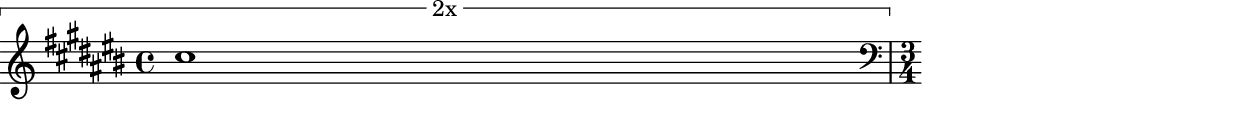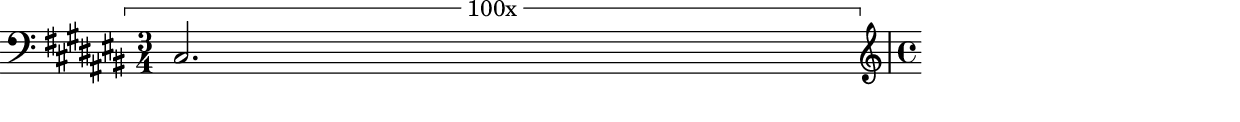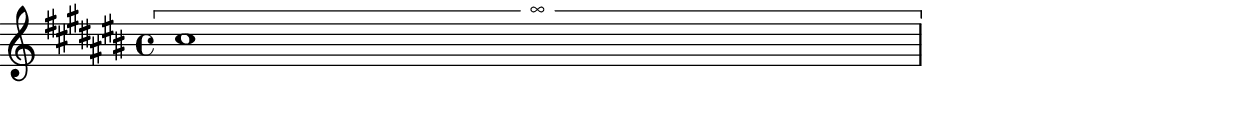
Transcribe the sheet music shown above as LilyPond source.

%% Generated by lilypond-book
%% Options: [exampleindent=10.16\mm,indent=0\mm,line-width=160\mm,paper-height=845.047\pt,paper-width=597.508\pt,papersize='(cons (* 597.508 pt) (* 845.047 pt))]
\include "lilypond-book-preamble.ly"


% ****************************************************************
% Start cut-&-pastable-section
% ****************************************************************

#(ly:set-option 'eps-box-padding 3.000000)



\paper {
  #(set-paper-size '(cons (* 597.508 pt) (* 845.047 pt)))
  indent = 0\mm
  line-width = 160\mm
  % offset the left padding, also add 1mm as lilypond creates cropped
  % images with a little space on the right
  line-width = #(- line-width (* mm  3.000000) (* mm 1))
}

\layout {
  
}




% ****************************************************************
% ly snippet:
% ****************************************************************
\sourcefilename "/lilypond-2.26.0/input/regression/measure-spanner-spacing-pair.ly"
\sourcefileline 0
\version "2.21.0"

\header {
  texidoc="
The ends of measure spanners may be aligned in various ways.
"
}

\new Staff {
  \key cis \major
  \tweak text #"2x"
  \startMeasureSpanner cis''1\stopMeasureSpanner
  \break
  \time 3/4
  \clef bass
  \tweak text #"100x"
  \tweak spacing-pair #'(key-signature . clef)
  \startMeasureSpanner cis2.\stopMeasureSpanner
  \break
  \time 4/4
  \clef treble
  \tweak text \markup \char ##x221E
  \tweak spacing-pair #'(time-signature . clef)
  \startMeasureSpanner cis''1\stopMeasureSpanner
}

\layout {
  \context {
    \Staff
    \consists "Measure_spanner_engraver"
  }
}



% ****************************************************************
% end ly snippet
% ****************************************************************
